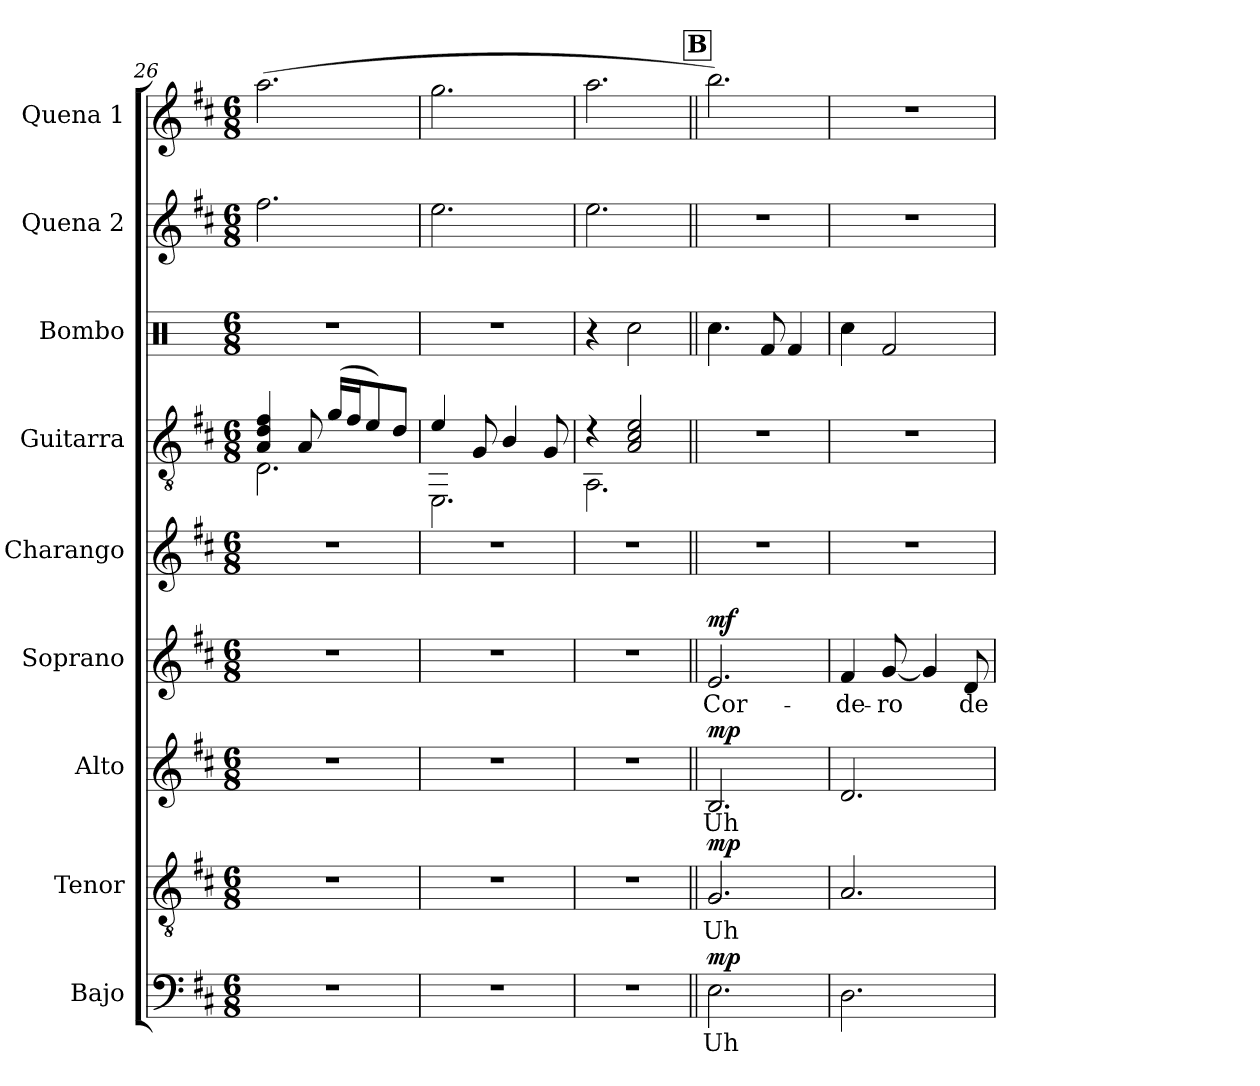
**kern	**text	**dynam	**kern	**text	**dynam	**kern	**text	**dynam	**kern	**text	**dynam	**kern	**kern	**kern	**kern	**kern
*part9	*part9	*part9	*part8	*part8	*part8	*part7	*part7	*part7	*part6	*part6	*part6	*part5	*part4	*part3	*part2	*part1
*staff9	*staff9	*staff9	*staff8	*staff8	*staff8	*staff7	*staff7	*staff7	*staff6	*staff6	*staff6	*staff5	*staff4	*staff3	*staff2	*staff1
*I"Bajo	*	*	*I"Tenor	*	*	*I"Alto	*	*	*I"Soprano	*	*	*I"Charango	*I"Guitarra	*I"Bombo	*I"Quena 2	*I"Quena 1
*I'B.	*	*	*I'T.	*	*	*I'A.	*	*	*I'S.	*	*	*I'Ch.	*I'Guit.	*I'Bmb.	*I'Qna. 2	*I'Qna. 1
*clefF4	*	*	*clefGv2	*	*	*clefG2	*	*	*clefG2	*	*	*clefG2	*clefGv2	*clefX	*clefG2	*clefG2
*k[f#c#]	*	*	*k[f#c#]	*	*	*k[f#c#]	*	*	*k[f#c#]	*	*	*k[f#c#]	*k[f#c#]	*k[]	*k[f#c#]	*k[f#c#]
*M6/8	*	*	*M6/8	*	*	*M6/8	*	*	*M6/8	*	*	*M6/8	*M6/8	*M6/8	*M6/8	*M6/8
=26	=26	=26	=26	=26	=26	=26	=26	=26	=26	=26	=26	=26	=26	=26	=26	=26
*	*	*	*	*	*	*	*	*	*	*	*	*	*^	*	*	*
2.r	.	.	2.r	.	.	2.r	.	.	2.r	.	.	2.r	4A/ 4d/ 4f#/	2.D\	2.r	2.ff#\	(2.aa\
.	.	.	.	.	.	.	.	.	.	.	.	.	8A/	.	.	.	.
.	.	.	.	.	.	.	.	.	.	.	.	.	(16g/LL	.	.	.	.
.	.	.	.	.	.	.	.	.	.	.	.	.	16f#/J	.	.	.	.
.	.	.	.	.	.	.	.	.	.	.	.	.	8e/)	.	.	.	.
.	.	.	.	.	.	.	.	.	.	.	.	.	8d/J	.	.	.	.
=27	=27	=27	=27	=27	=27	=27	=27	=27	=27	=27	=27	=27	=27	=27	=27	=27	=27
2.r	.	.	2.r	.	.	2.r	.	.	2.r	.	.	2.r	4e/	2.EE\	2.r	2.ee\	2.gg\
.	.	.	.	.	.	.	.	.	.	.	.	.	8G/	.	.	.	.
.	.	.	.	.	.	.	.	.	.	.	.	.	4B/	.	.	.	.
.	.	.	.	.	.	.	.	.	.	.	.	.	8G/	.	.	.	.
=28	=28	=28	=28	=28	=28	=28	=28	=28	=28	=28	=28	=28	=28	=28	=28	=28	=28
2.r	.	.	2.r	.	.	2.r	.	.	2.r	.	.	2.r	4r	2.AA\	4r	2.ee\	2.aa\
.	.	.	.	.	.	.	.	.	.	.	.	.	2A/ 2c#/ 2e/	.	2Rcc\	.	.
*	*	*	*	*	*	*	*	*	*	*	*	*	*v	*v	*	*	*
!!LO:REH:place=s1:a:B:fs=14:t=B
=29||	=29||	=29||	=29||	=29||	=29||	=29||	=29||	=29||	=29||	=29||	=29||	=29||	=29||	=29||	=29||	=29||
!	!	!LO:DY:a	!	!	!LO:DY:a	!	!	!LO:DY:a	!	!	!LO:DY:a	!	!	!	!	!
2.E\	Uh	mp	2.G/	Uh	mp	2.B/	Uh	mp	2.e/	Cor-	mf	2.r	2.r	4.Rcc\	2.r	2.bb\)
.	.	.	.	.	.	.	.	.	.	.	.	.	.	8Rf/	.	.
.	.	.	.	.	.	.	.	.	.	.	.	.	.	4Rf/	.	.
=30	=30	=30	=30	=30	=30	=30	=30	=30	=30	=30	=30	=30	=30	=30	=30	=30
2.D\	.	.	2.A/	.	.	2.d/	.	.	4f#/	-de-	.	2.r	2.r	4Rcc\	2.r	2.r
.	.	.	.	.	.	.	.	.	[8g/	-ro	.	.	.	2Rf/	.	.
.	.	.	.	.	.	.	.	.	4g/]	.	.	.	.	.	.	.
.	.	.	.	.	.	.	.	.	8d/	de	.	.	.	.	.	.
=	=	=	=	=	=	=	=	=	=	=	=	=	=	=	=	=
*-	*-	*-	*-	*-	*-	*-	*-	*-	*-	*-	*-	*-	*-	*-	*-	*-
